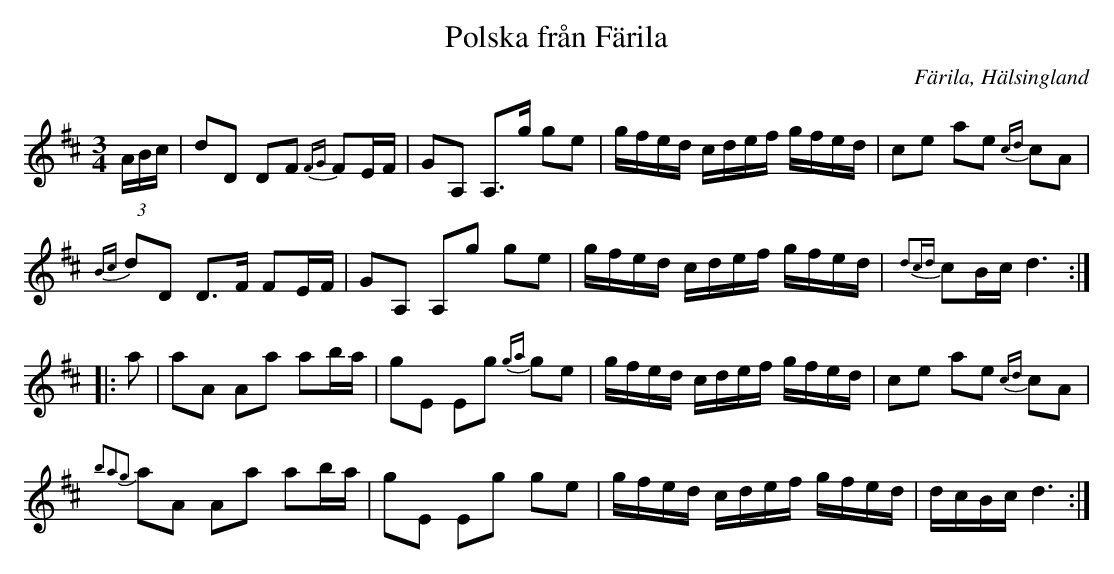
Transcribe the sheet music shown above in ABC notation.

X:1
T:Polska från Färila
O:Färila, Hälsingland
M:3/4
L:1/16
U:t=turn
K:D
(3ABc | d2D2 D2F2 {F4/3G4/3}F2EF | G2A,2 A,2>g2 g2e2 | gfed cdef gfed | c2e2 a2e2 {cd}c2A2 |
{Bc}d2D2 D2>F2 F2EF | G2A,2 A,2g2 g2e2 | gfed cdef gfed | {d2c3/3d3/3}c2Bc d6 ::
a2 | a2A2 A2a2 a2ba | g2E2 E2g2 {g3/3a3/3}g2e2 | gfed cdef gfed | c2e2 a2e2 {cd}c2A2 |
{b2a2g2}a2A2 A2a2 a2ba | g2E2 E2g2 g2e2 | gfed cdef gfed | dcBc d6 :|
